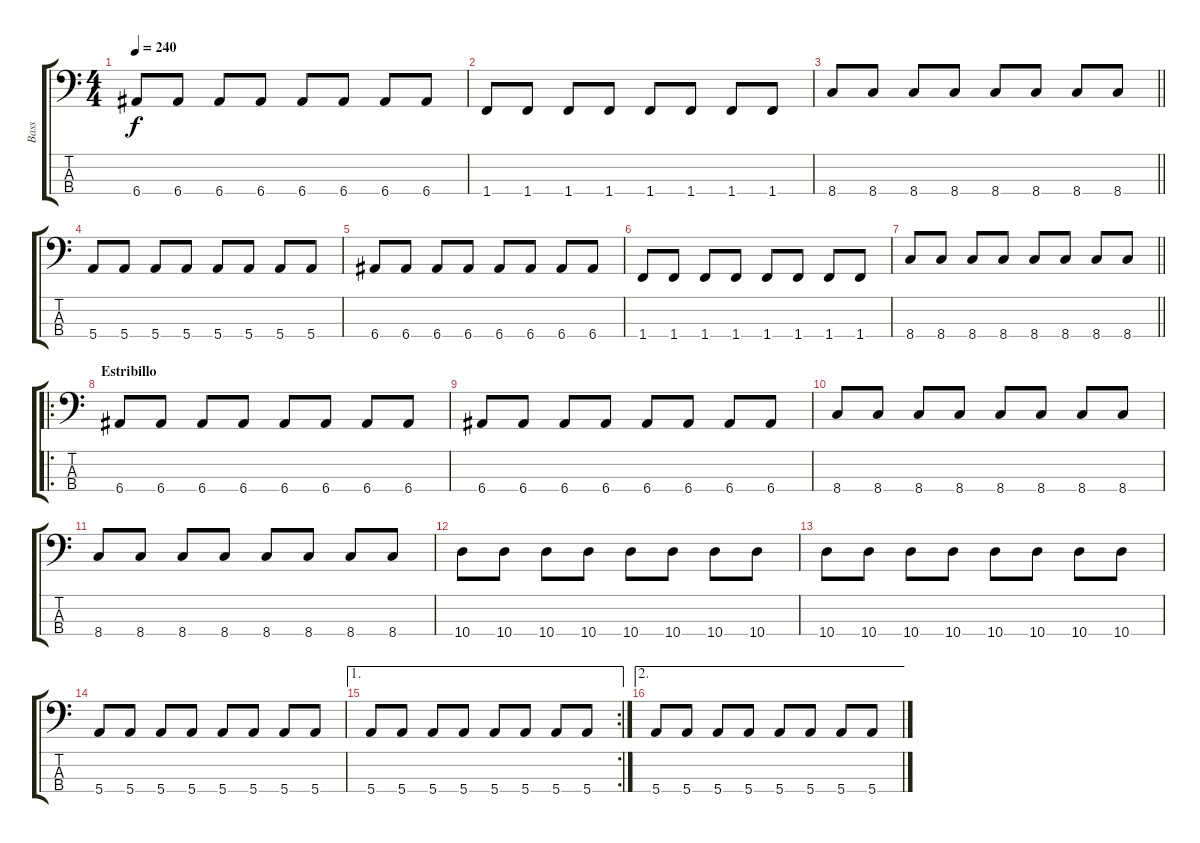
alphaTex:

\track ("Bass" "Bass") {instrument electricbasspick}
\staff {score tabs}
\tuning (G2 D2 A1 E1) {hide}
\ts (4 4)
\tempo 240
\clef f4
\ks c
6.4.8{dy f} 6.4.8 6.4.8 6.4.8 6.4.8 6.4.8 6.4.8 6.4.8 |
1.4.8 1.4.8 1.4.8 1.4.8 1.4.8 1.4.8 1.4.8 1.4.8 |
\barLineRight lightlight
8.4.8 8.4.8 8.4.8 8.4.8 8.4.8 8.4.8 8.4.8 8.4.8 |
5.4.8 5.4.8 5.4.8 5.4.8 5.4.8 5.4.8 5.4.8 5.4.8 |
6.4.8 6.4.8 6.4.8 6.4.8 6.4.8 6.4.8 6.4.8 6.4.8 |
1.4.8 1.4.8 1.4.8 1.4.8 1.4.8 1.4.8 1.4.8 1.4.8 |
\barLineRight lightlight
8.4.8 8.4.8 8.4.8 8.4.8 8.4.8 8.4.8 8.4.8 8.4.8 |
\ro
\section ("" "Estribillo")
6.4.8 6.4.8 6.4.8 6.4.8 6.4.8 6.4.8 6.4.8 6.4.8 |
6.4.8 6.4.8 6.4.8 6.4.8 6.4.8 6.4.8 6.4.8 6.4.8 |
8.4.8 8.4.8 8.4.8 8.4.8 8.4.8 8.4.8 8.4.8 8.4.8 |
8.4.8 8.4.8 8.4.8 8.4.8 8.4.8 8.4.8 8.4.8 8.4.8 |
10.4.8 10.4.8 10.4.8 10.4.8 10.4.8 10.4.8 10.4.8 10.4.8 |
10.4.8 10.4.8 10.4.8 10.4.8 10.4.8 10.4.8 10.4.8 10.4.8 |
5.4.8 5.4.8 5.4.8 5.4.8 5.4.8 5.4.8 5.4.8 5.4.8 |
\ae 1
\rc 2
5.4.8 5.4.8 5.4.8 5.4.8 5.4.8 5.4.8 5.4.8 5.4.8 |
\ae 2
5.4.8 5.4.8 5.4.8 5.4.8 5.4.8 5.4.8 5.4.8 5.4.8
